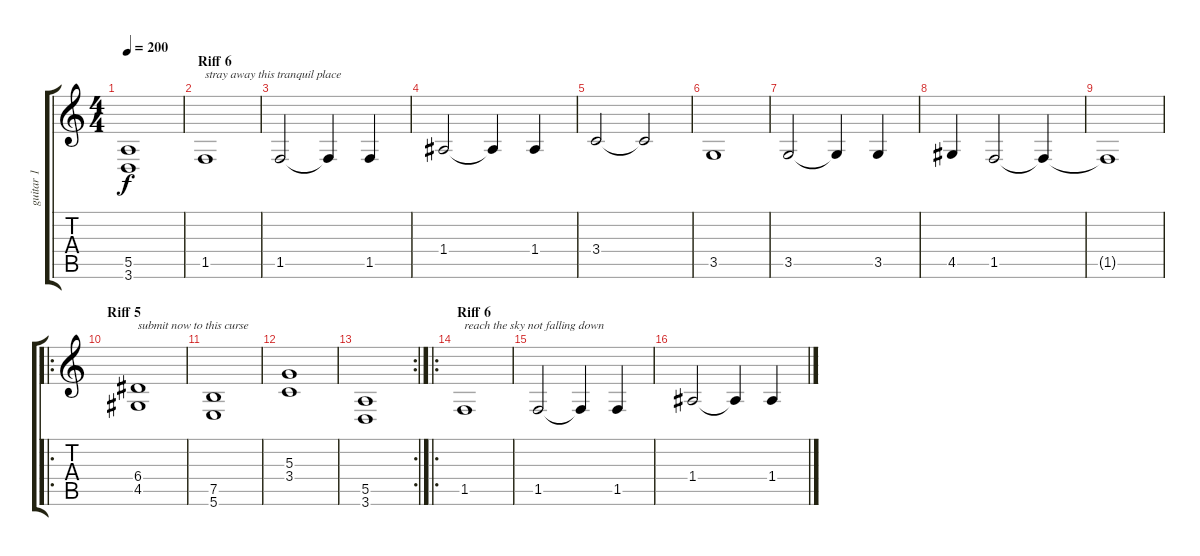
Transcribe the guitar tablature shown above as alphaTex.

\track ("guitar 1" "guitar 1") {instrument distortionguitar}
\staff {score tabs}
\tuning (B3 Gb3 D3 A2 E2 B1) {hide}
\ts (4 4)
\tempo 200
\clef g2
\ks c
(5.5 3.6).1{dy f} |
\section ("" "Riff 6")
1.5.1{txt "stray away this tranquil place"} |
1.5.2 1.5{t}.4 1.5.4 |
1.4.2 1.4{t}.4 1.4.4 |
3.4.2 3.4{t}.2 |
3.5.1 |
3.5.2 3.5{t}.4 3.5.4 |
4.5.4 1.5.2 1.5{t}.4 |
1.5{t}.1 |
\ro
\section ("" "Riff 5")
(6.4 4.5).1{txt "submit now to this curse"} |
(7.5 5.6).1 |
(5.3 3.4).1 |
\rc 2
(5.5 3.6).1 |
\ro
\section ("" "Riff 6")
1.5.1{txt "reach the sky not falling down"} |
1.5.2 1.5{t}.4 1.5.4 |
1.4.2 1.4{t}.4 1.4.4
